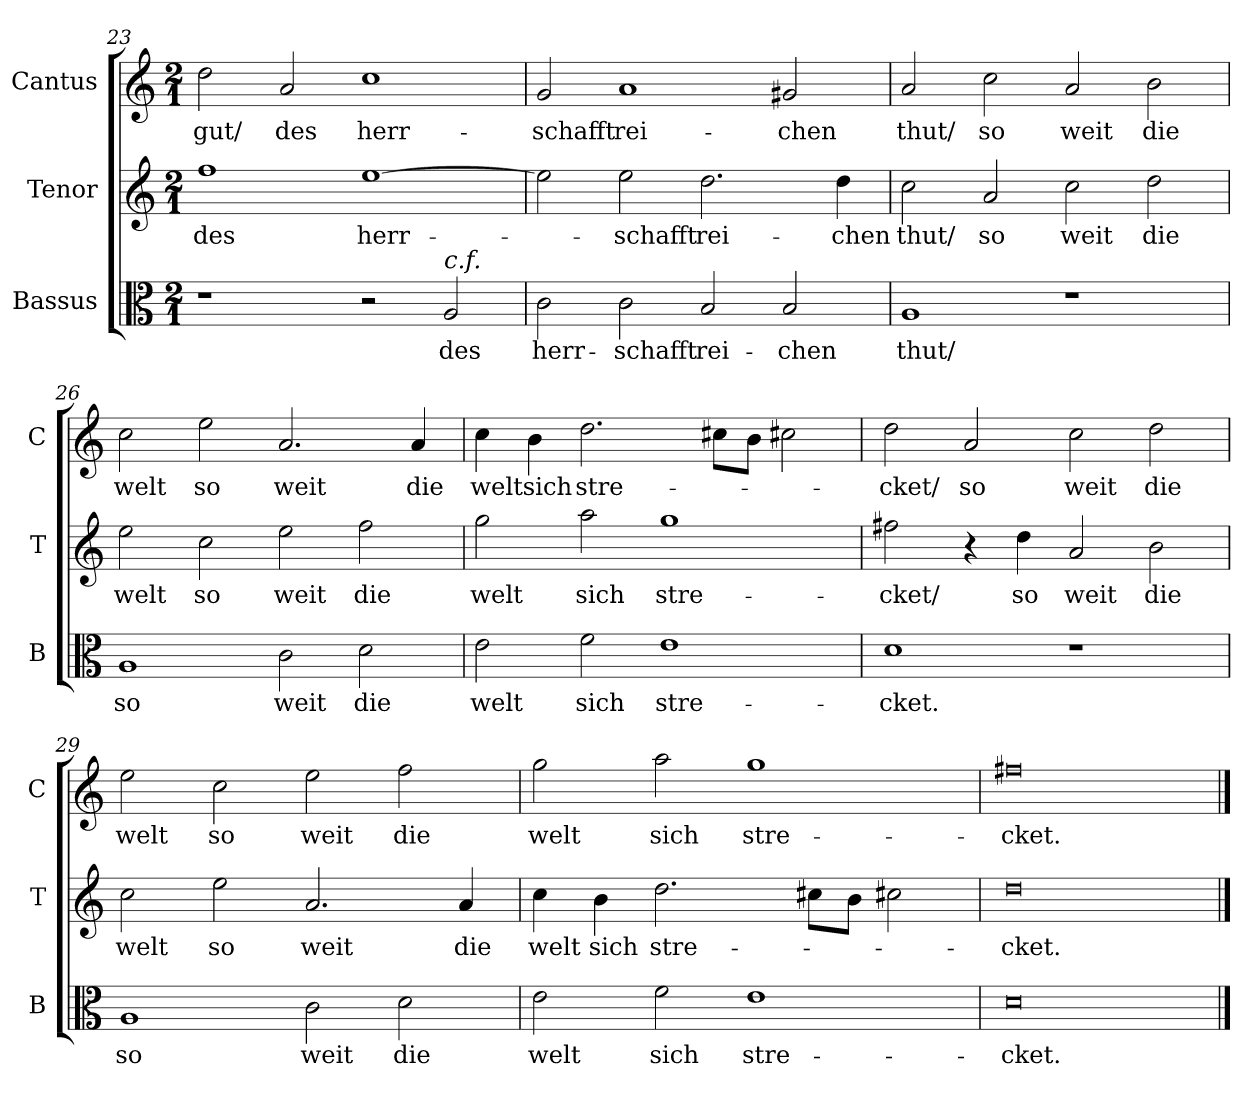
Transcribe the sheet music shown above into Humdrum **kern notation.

**kern	**text	**kern	**text	**kern	**text
*part3	*part3	*part2	*part2	*part1	*part1
*staff3	*staff3	*staff2	*staff2	*staff1	*staff1
*I"Bassus	*	*I"Tenor	*	*I"Cantus	*
*I'B	*	*I'T	*	*I'C	*
*clefC3	*	*clefG2	*	*clefG2	*
*k[]	*	*k[]	*	*k[]	*
*D:dor	*	*D:dor	*	*D:dor	*
*M2/1	*	*M2/1	*	*M2/1	*
=23	=23	=23	=23	=23	=23
1r	.	1ff	des	2dd	gut/
.	.	.	.	2a	des
2r	.	[1ee	herr-	1cc	herr-
!LO:TX:a:i:t=c.f.	!	!	!	!	!
2A	des	.	.	.	.
=24	=24	=24	=24	=24	=24
2c	herr-	2ee]	.	2g	-schafft
2c	-schafft	2ee	-schafft	1a	rei-
2B	rei-	2.dd	rei-	.	.
2B	-chen	.	.	2g#X	-chen
.	.	4dd	-chen	.	.
=25	=25	=25	=25	=25	=25
1A	thut/	2cc	thut/	2a	thut/
.	.	2a	so	2cc	so
1r	.	2cc	weit	2a	weit
.	.	2dd	die	2b	die
=26	=26	=26	=26	=26	=26
1A	so	2ee	welt	2cc	welt
!	!	!	!	!	!LO:LY:i
.	.	2cc	so	2ee	so
!	!	!	!	!	!LO:LY:i
2c	weit	2ee	weit	2.a	weit
2d	die	2ff	die	.	.
!	!	!	!	!	!LO:LY:i
.	.	.	.	4a	die
=27	=27	=27	=27	=27	=27
!	!	!	!	!	!LO:LY:i
2e	welt	2gg	welt	4cc	welt
.	.	.	.	4b	sich
2f	sich	2aa	sich	2.dd	stre-
1e	stre-	1gg	stre-	.	.
.	.	.	.	8cc#X\L	.
.	.	.	.	8b\J	.
.	.	.	.	2cc#X	.
=28	=28	=28	=28	=28	=28
1d	-cket.	2ff#X	-cket/	2dd	-cket/
.	.	4r	.	2a	so
!	!	!	!LO:LY:i	!	!
.	.	4dd	so	.	.
!	!	!	!LO:LY:i	!	!
1r	.	2a	weit	2cc	weit
!	!	!	!LO:LY:i	!	!
.	.	2b	die	2dd	die
=29	=29	=29	=29	=29	=29
!	!LO:LY:i	!	!LO:LY:i	!	!
1A	so	2cc	welt	2ee	welt
!	!	!	!	!	!LO:LY:i
.	.	2ee	so	2cc	so
!	!LO:LY:i	!	!	!	!LO:LY:i
2c	weit	2.a	weit	2ee	weit
!	!LO:LY:i	!	!	!	!LO:LY:i
2d	die	.	.	2ff	die
.	.	4a	die	.	.
=30	=30	=30	=30	=30	=30
!	!LO:LY:i	!	!	!	!LO:LY:i
2e	welt	4cc	welt	2gg	welt
.	.	4b	sich	.	.
!	!LO:LY:i	!	!	!	!
2f	sich	2.dd	stre-	2aa	sich
!	!LO:LY:i	!	!	!	!
1e	stre-	.	.	1gg	stre-
.	.	8cc#X\L	.	.	.
.	.	8b\J	.	.	.
.	.	2cc#X	.	.	.
=31	=31	=31	=31	=31	=31
!	!LO:LY:i	!	!	!	!
0d	-cket.	0dd	-cket.	0ff#X	-cket.
==	==	==	==	==	==
*-	*-	*-	*-	*-	*-
